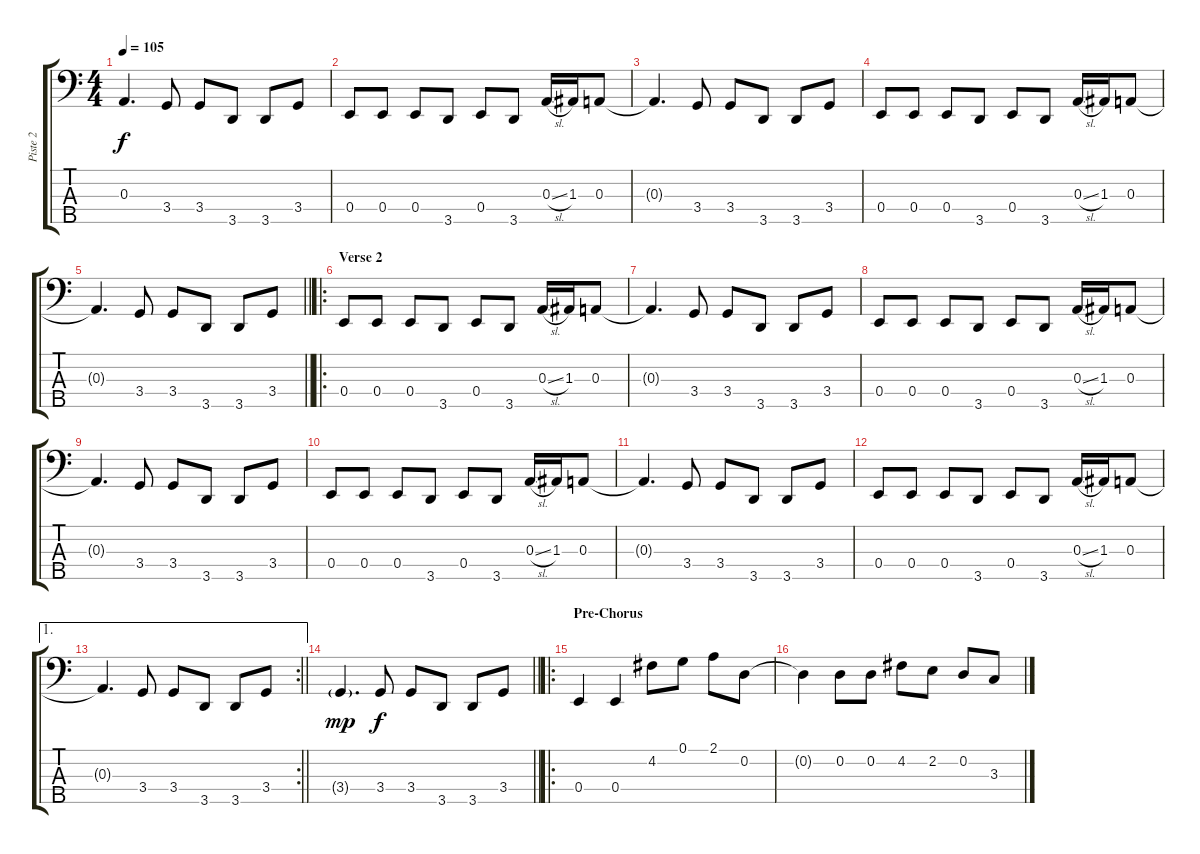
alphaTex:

\track ("Piste 2" "Piste 2") {instrument electricbassfinger}
\staff {score tabs}
\tuning (G2 D2 A1 E1 B0) {hide}
\ts (4 4)
\tempo 105
\clef f4
\ks c
0.3{t}.4{d dy f} 3.4.8 3.4.8 3.5.8 3.5.8 3.4.8 |
0.4.8 0.4.8 0.4.8 3.5.8 0.4.8 3.5.8 0.3{sl}.16 1.3.16 0.3.8 |
0.3{t}.4{d} 3.4.8 3.4.8 3.5.8 3.5.8 3.4.8 |
0.4.8 0.4.8 0.4.8 3.5.8 0.4.8 3.5.8 0.3{sl}.16 1.3.16 0.3.8 |
\barLineRight lightlight
0.3{t}.4{d} 3.4.8 3.4.8 3.5.8 3.5.8 3.4.8 |
\ro
\section ("" "Verse 2")
0.4.8 0.4.8 0.4.8 3.5.8 0.4.8 3.5.8 0.3{sl}.16 1.3.16 0.3.8 |
0.3{t}.4{d} 3.4.8 3.4.8 3.5.8 3.5.8 3.4.8 |
0.4.8 0.4.8 0.4.8 3.5.8 0.4.8 3.5.8 0.3{sl}.16 1.3.16 0.3.8 |
0.3{t}.4{d} 3.4.8 3.4.8 3.5.8 3.5.8 3.4.8 |
0.4.8 0.4.8 0.4.8 3.5.8 0.4.8 3.5.8 0.3{sl}.16 1.3.16 0.3.8 |
0.3{t}.4{d} 3.4.8 3.4.8 3.5.8 3.5.8 3.4.8 |
0.4.8 0.4.8 0.4.8 3.5.8 0.4.8 3.5.8 0.3{sl}.16 1.3.16 0.3.8 |
\ae 1
\rc 2
\barLineRight lightlight
0.3{t}.4{d} 3.4.8 3.4.8 3.5.8 3.5.8 3.4.8 |
\barLineRight lightlight
3.4{g}.4{d dy mp} 3.4.8{dy f} 3.4.8 3.5.8 3.5.8 3.4.8 |
\ro
\section ("" "Pre-Chorus")
0.4.4 0.4.4 4.2.8 0.1.8 2.1.8 0.2.8 |
0.2{t}.4 0.2.8 0.2.8 4.2.8 2.2.8 0.2.8 3.3.8
